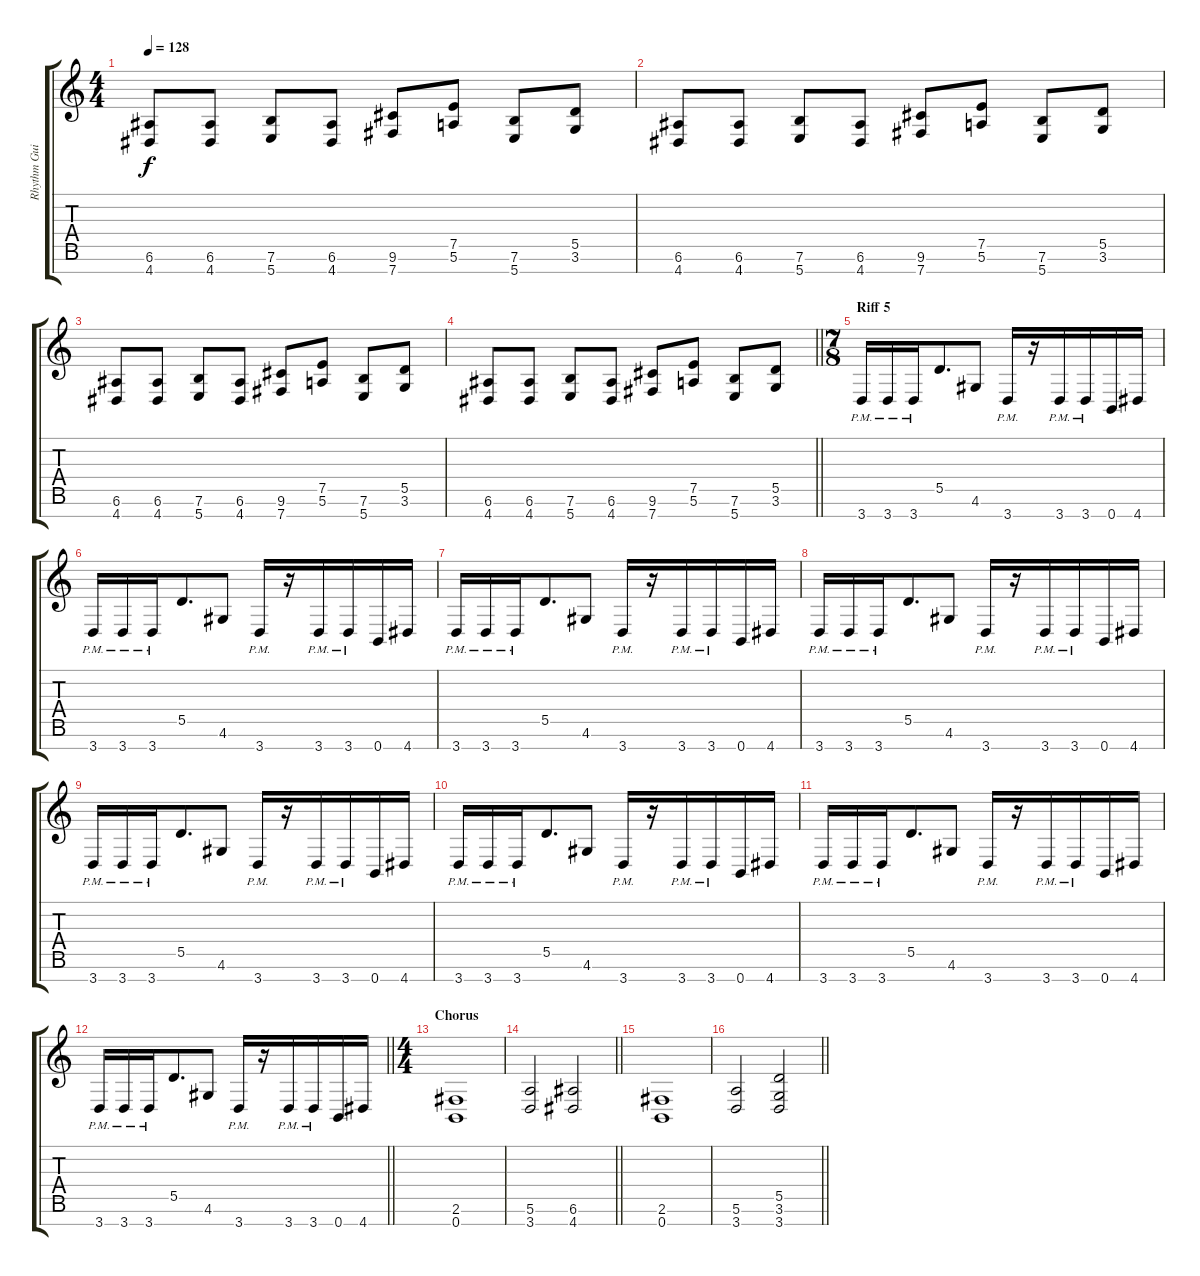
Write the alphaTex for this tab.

\track ("Rhythm Guitar 2" "Rhythm Gui") {instrument overdrivenguitar}
\staff {score tabs}
\tuning (E4 B3 G3 D3 A2 E2 B1) {hide}
\ts (4 4)
\tempo 128
\clef g2
\ks c
(6.6 4.7).8{dy f} (6.6 4.7).8 (7.6 5.7).8 (6.6 4.7).8 (9.6 7.7).8 (7.5 5.6).8 (7.6 5.7).8 (5.5 3.6).8 |
(6.6 4.7).8 (6.6 4.7).8 (7.6 5.7).8 (6.6 4.7).8 (9.6 7.7).8 (7.5 5.6).8 (7.6 5.7).8 (5.5 3.6).8 |
(6.6 4.7).8 (6.6 4.7).8 (7.6 5.7).8 (6.6 4.7).8 (9.6 7.7).8 (7.5 5.6).8 (7.6 5.7).8 (5.5 3.6).8 |
\barLineRight lightlight
(6.6 4.7).8 (6.6 4.7).8 (7.6 5.7).8 (6.6 4.7).8 (9.6 7.7).8 (7.5 5.6).8 (7.6 5.7).8 (5.5 3.6).8 |
\ts (7 8)
\section ("" "Riff 5")
3.7{pm}.16 3.7{pm}.16 3.7{pm}.16 5.5.8{d} 4.6.8 3.7{pm}.16 r.16 3.7{pm}.16 3.7{pm}.16 0.7.16 4.7.16 |
3.7{pm}.16 3.7{pm}.16 3.7{pm}.16 5.5.8{d} 4.6.8 3.7{pm}.16 r.16 3.7{pm}.16 3.7{pm}.16 0.7.16 4.7.16 |
3.7{pm}.16 3.7{pm}.16 3.7{pm}.16 5.5.8{d} 4.6.8 3.7{pm}.16 r.16 3.7{pm}.16 3.7{pm}.16 0.7.16 4.7.16 |
3.7{pm}.16 3.7{pm}.16 3.7{pm}.16 5.5.8{d} 4.6.8 3.7{pm}.16 r.16 3.7{pm}.16 3.7{pm}.16 0.7.16 4.7.16 |
3.7{pm}.16 3.7{pm}.16 3.7{pm}.16 5.5.8{d} 4.6.8 3.7{pm}.16 r.16 3.7{pm}.16 3.7{pm}.16 0.7.16 4.7.16 |
3.7{pm}.16 3.7{pm}.16 3.7{pm}.16 5.5.8{d} 4.6.8 3.7{pm}.16 r.16 3.7{pm}.16 3.7{pm}.16 0.7.16 4.7.16 |
3.7{pm}.16 3.7{pm}.16 3.7{pm}.16 5.5.8{d} 4.6.8 3.7{pm}.16 r.16 3.7{pm}.16 3.7{pm}.16 0.7.16 4.7.16 |
\barLineRight lightlight
3.7{pm}.16 3.7{pm}.16 3.7{pm}.16 5.5.8{d} 4.6.8 3.7{pm}.16 r.16 3.7{pm}.16 3.7{pm}.16 0.7.16 4.7.16 |
\ts (4 4)
\section ("" "Chorus")
(2.6 0.7).1 |
\barLineRight lightlight
(5.6 3.7).2 (6.6 4.7).2 |
(2.6 0.7).1 |
\barLineRight lightlight
(5.6 3.7).2 (5.5 3.6 3.7).2
